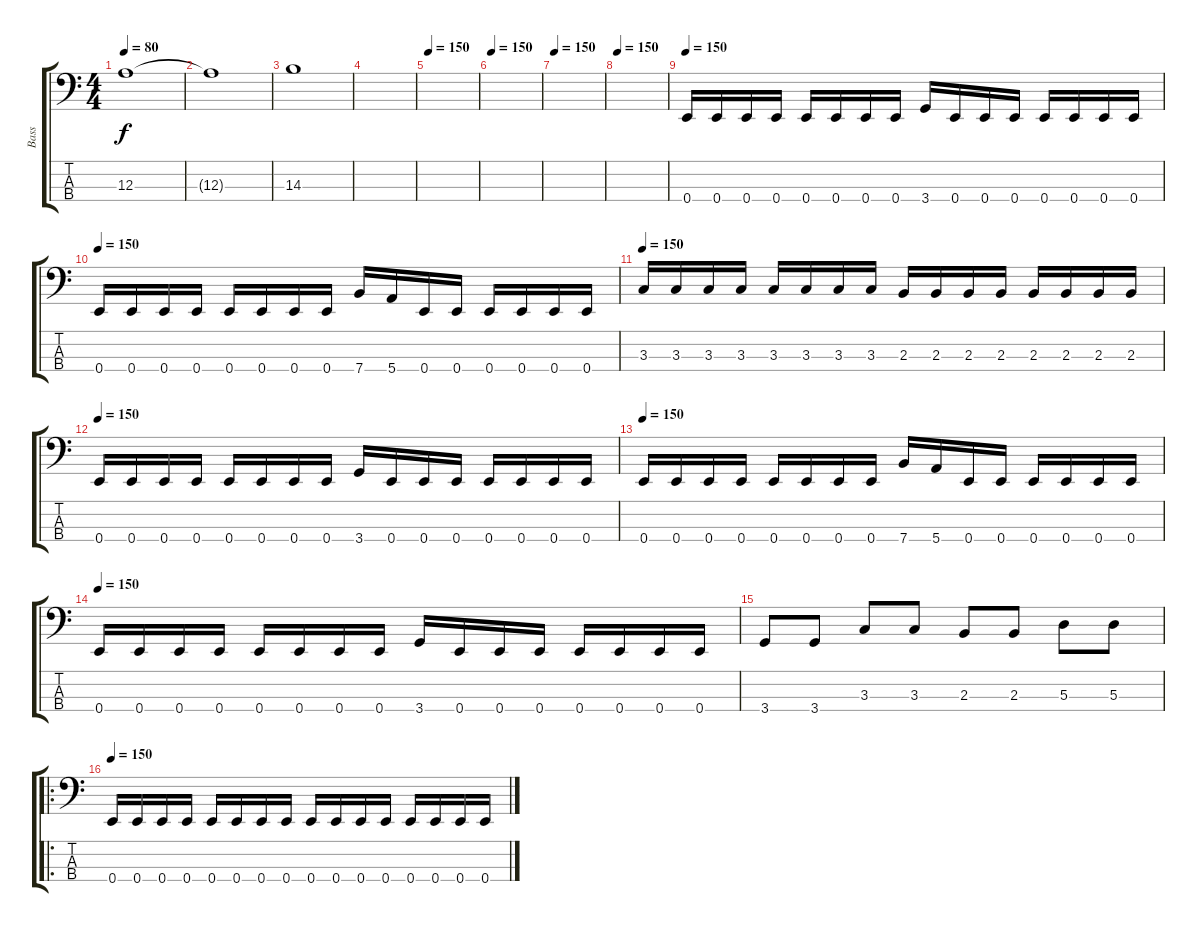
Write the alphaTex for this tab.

\track ("Bass" "Bass") {instrument electricbasspick}
\staff {score tabs}
\tuning (G2 D2 A1 E1) {hide}
\ts (4 4)
\tempo 80
\clef f4
\ks c
12.3.1{dy f} |
12.3{t}.1 |
14.3.1 |
|
\tempo 150
|
\tempo 150
|
\tempo 150
|
\tempo 150
|
\tempo 150
0.4.16 0.4.16 0.4.16 0.4.16 0.4.16 0.4.16 0.4.16 0.4.16 3.4.16 0.4.16 0.4.16 0.4.16 0.4.16 0.4.16 0.4.16 0.4.16 |
\tempo 150
0.4.16 0.4.16 0.4.16 0.4.16 0.4.16 0.4.16 0.4.16 0.4.16 7.4.16 5.4.16 0.4.16 0.4.16 0.4.16 0.4.16 0.4.16 0.4.16 |
\tempo 150
3.3.16 3.3.16 3.3.16 3.3.16 3.3.16 3.3.16 3.3.16 3.3.16 2.3.16 2.3.16 2.3.16 2.3.16 2.3.16 2.3.16 2.3.16 2.3.16 |
\tempo 150
0.4.16 0.4.16 0.4.16 0.4.16 0.4.16 0.4.16 0.4.16 0.4.16 3.4.16 0.4.16 0.4.16 0.4.16 0.4.16 0.4.16 0.4.16 0.4.16 |
\tempo 150
0.4.16 0.4.16 0.4.16 0.4.16 0.4.16 0.4.16 0.4.16 0.4.16 7.4.16 5.4.16 0.4.16 0.4.16 0.4.16 0.4.16 0.4.16 0.4.16 |
\tempo 150
0.4.16 0.4.16 0.4.16 0.4.16 0.4.16 0.4.16 0.4.16 0.4.16 3.4.16 0.4.16 0.4.16 0.4.16 0.4.16 0.4.16 0.4.16 0.4.16 |
3.4.8 3.4.8 3.3.8 3.3.8 2.3.8 2.3.8 5.3.8 5.3.8 |
\ro
\tempo 150
0.4.16 0.4.16 0.4.16 0.4.16 0.4.16 0.4.16 0.4.16 0.4.16 0.4.16 0.4.16 0.4.16 0.4.16 0.4.16 0.4.16 0.4.16 0.4.16
